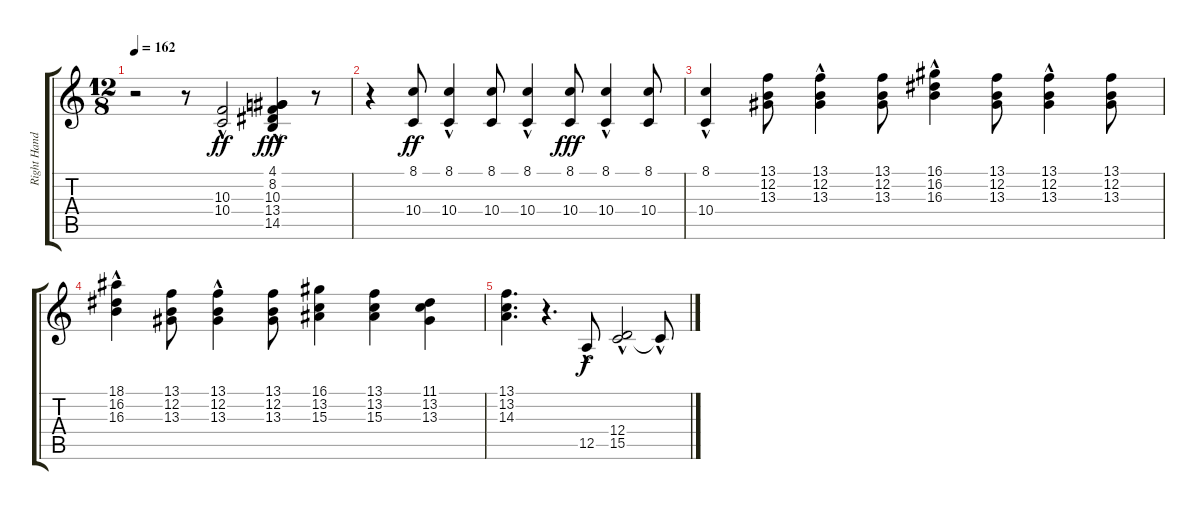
\track ("Right Hand" "Right Hand") {instrument acousticgrandpiano}
\staff {score tabs}
\tuning (E4 B3 G3 D3 A2 E2) {hide}
\ts (12 8)
\tempo 162
\clef g2
\ks c
r.2{dy ff} r.8 (10.3{hac} 10.4{hac}).2 (4.1{hac} 8.2{hac} 10.3{hac} 13.4{hac} 14.5{hac}).4{dy fff} r.8 |
r.4 (8.1 10.4).8{dy ff} (8.1{hac} 10.4{hac}).4 (8.1 10.4).8 (8.1{hac} 10.4{hac}).4 (8.1 10.4).8{dy fff} (8.1{hac} 10.4{hac}).4 (8.1 10.4).8 |
(8.1{hac} 10.4{hac}).4 (13.1 12.2 13.3).8 (13.1{hac} 12.2{hac} 13.3{hac}).4 (13.1 12.2 13.3).8 (16.1{hac} 16.2{hac} 16.3{hac}).4 (13.1 12.2 13.3).8 (13.1{hac} 12.2{hac} 13.3{hac}).4 (13.1 12.2 13.3).8 |
(18.1{hac} 16.2{hac} 16.3{hac}).4 (13.1 12.2 13.3).8 (13.1{hac} 12.2{hac} 13.3{hac}).4 (13.1 12.2 13.3).8 (16.1 13.2 15.3).4 (13.1 13.2 15.3).4 (11.1 13.2 13.3).4 |
(13.1 13.2 14.3).4{d} r.4{d} 12.5{hac}.8{dy f} (12.4{hac} 15.5).2 15.5{hac t}.8
